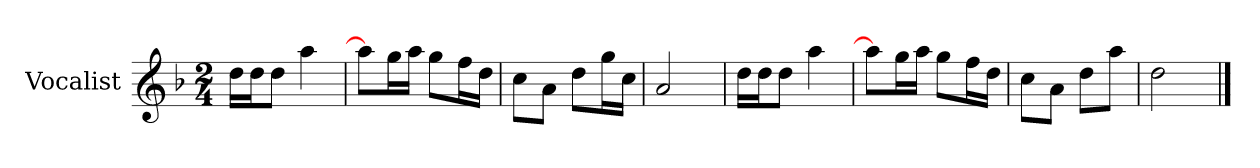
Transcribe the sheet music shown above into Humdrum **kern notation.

**kern
*part1
*staff1
*I"Vocalist
*k[b-]
*F:
*M2/4
=
16ddLL
16ddJ
8ddJ
4aa
=1
8aaL]
16ggL
16aaJJ
8ggL
16ffL
16ddJJ
=2
8ccL
8aJ
8ddL
16ggL
16ccJJ
=3
2a
=4
16ddLL
16ddJ
8ddJ
4aa
=5
8aaL]
16ggL
16aaJJ
8ggL
16ffL
16ddJJ
=6
8ccL
8aJ
8ddL
8aaJ
=7
2dd
==
*-
